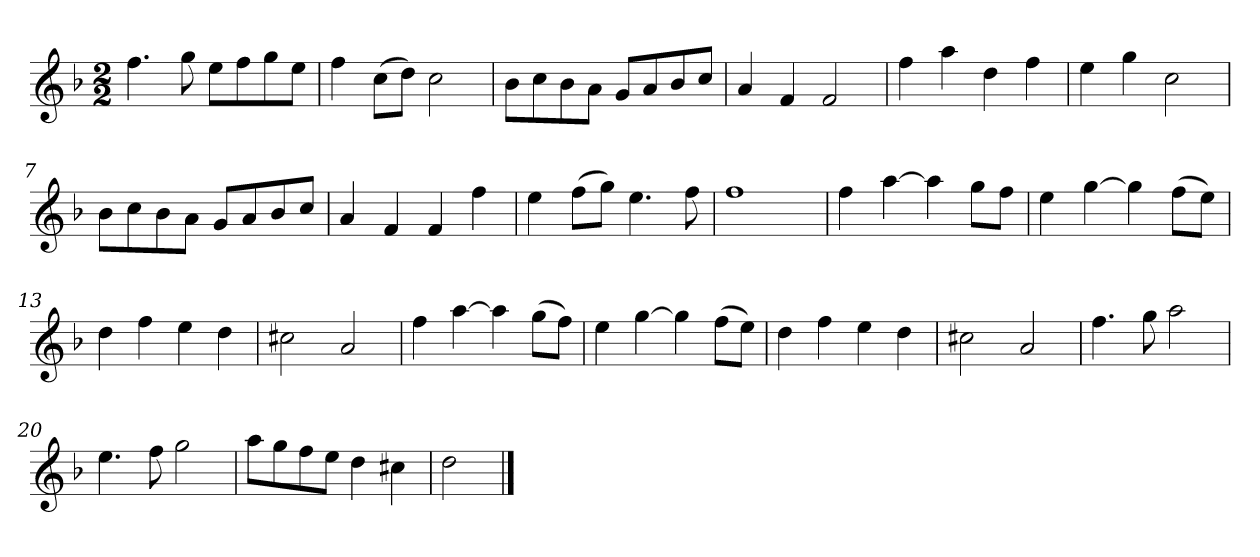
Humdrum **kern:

**kern
*part1
*staff1
*k[b-]
*M2/2
*MM120
=1
4.ff
8gg
8eeL
8ff
8gg
8eeJ
=2
4ff
(8ccL
8ddJ)
2cc
=3
8b-L
8cc
8b-
8aJ
8gL
8a
8b-
8ccJ
=4
4a
4f
2f
=5
4ff
4aa
4dd
4ff
=6
4ee
4gg
2cc
=7
8b-L
8cc
8b-
8aJ
8gL
8a
8b-
8ccJ
=8
4a
4f
4f
4ff
=9
4ee
(8ffL
8ggJ)
4.ee
8ff
=10
1ff
=11
4ff
[4aa
4aa]
8ggL
8ffJ
=12
4ee
[4gg
4gg]
(8ffL
8eeJ)
=13
4dd
4ff
4ee
4dd
=14
2cc#X
2a
=15
4ff
[4aa
4aa]
(8ggL
8ffJ)
=16
4ee
[4gg
4gg]
(8ffL
8eeJ)
=17
4dd
4ff
4ee
4dd
=18
2cc#X
2a
=19
4.ff
8gg
2aa
=20
4.ee
8ff
2gg
=21
8aaL
8gg
8ff
8eeJ
4dd
4cc#X
=22
2dd
==
*-
